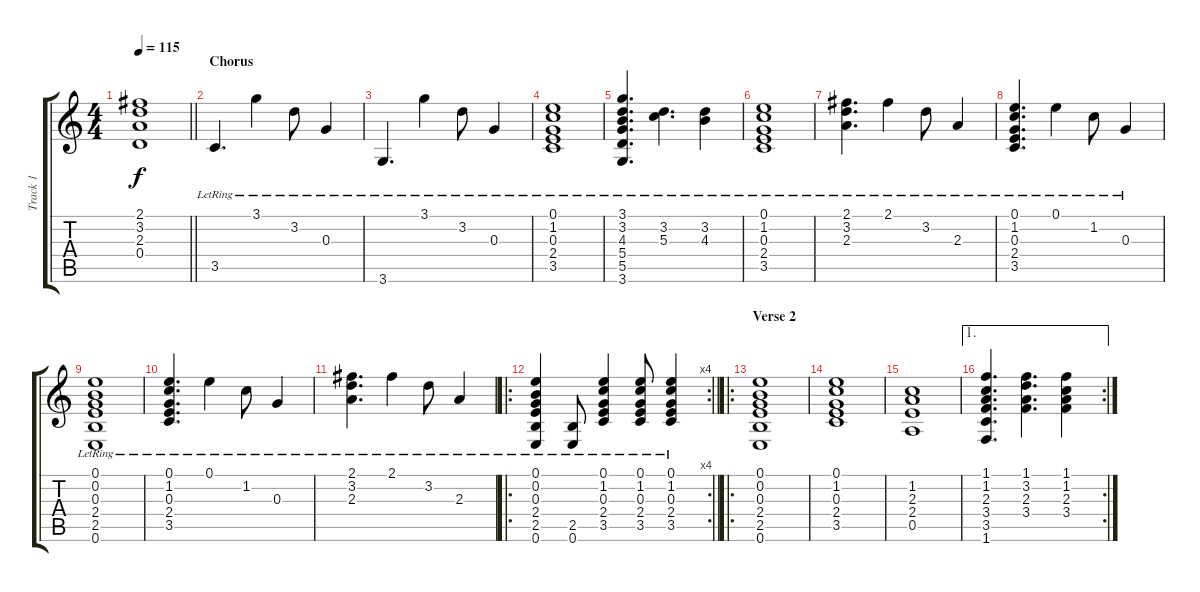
\track ("Track 1" "Track 1") {instrument electricguitarclean}
\staff {score tabs}
\tuning (E4 B3 G3 D3 A2 E2) {hide}
\ts (4 4)
\tempo 115
\clef g2
\barLineRight lightlight
\ks c
(2.1 3.2 2.3 0.4).1{dy f} |
\section ("" "Chorus")
3.5{lr}.4{d} 3.1{lr}.4 3.2{lr}.8 0.3{lr}.4 |
3.6{lr}.4{d} 3.1{lr}.4 3.2{lr}.8 0.3{lr}.4 |
(0.1{lr} 1.2{lr} 0.3{lr} 2.4{lr} 3.5{lr}).1 |
(3.1{lr} 3.2{lr} 4.3{lr} 5.4{lr} 5.5{lr} 3.6{lr}).4{d} (3.2{lr} 5.3{lr}).4{d} (3.2{lr} 4.3{lr}).4 |
(0.1{lr} 1.2{lr} 0.3{lr} 2.4{lr} 3.5{lr}).1 |
(2.1{lr} 3.2{lr} 2.3{lr}).4{d} 2.1{lr}.4 3.2{lr}.8 2.3{lr}.4 |
(0.1 1.2{lr} 0.3 2.4 3.5).4{d} 0.1{lr}.4 1.2{lr}.8 0.3{lr}.4 |
(0.1 0.2 0.3 2.4{lr} 2.5 0.6).1 |
(0.1 1.2{lr} 0.3 2.4 3.5).4{d} 0.1{lr}.4 1.2{lr}.8 0.3{lr}.4 |
(2.1{lr} 3.2{lr} 2.3{lr}).4{d} 2.1{lr}.4 3.2{lr}.8 2.3{lr}.4 |
\ro
\rc 4
\barLineRight lightlight
(0.1{lr} 0.2{lr} 0.3{lr} 2.4{lr} 2.5{lr} 0.6{lr}).4 (2.5{lr} 0.6{lr}).8 (0.1{lr} 1.2{lr} 0.3{lr} 2.4{lr} 3.5{lr}).4 (0.1{lr} 1.2{lr} 0.3{lr} 2.4{lr} 3.5{lr}).8 (0.1{lr} 1.2{lr} 0.3{lr} 2.4{lr} 3.5{lr}).4 |
\ro
\section ("" "Verse 2")
(0.1 0.2 0.3 2.4 2.5 0.6).1 |
(0.1 1.2 0.3 2.4 3.5).1 |
(1.2 2.3 2.4 0.5).1 |
\ae 1
\rc 2
(1.1 1.2 2.3 3.4 3.5 1.6).4{d} (1.1 3.2 2.3 3.4).4{d} (1.1 1.2 2.3 3.4).4
